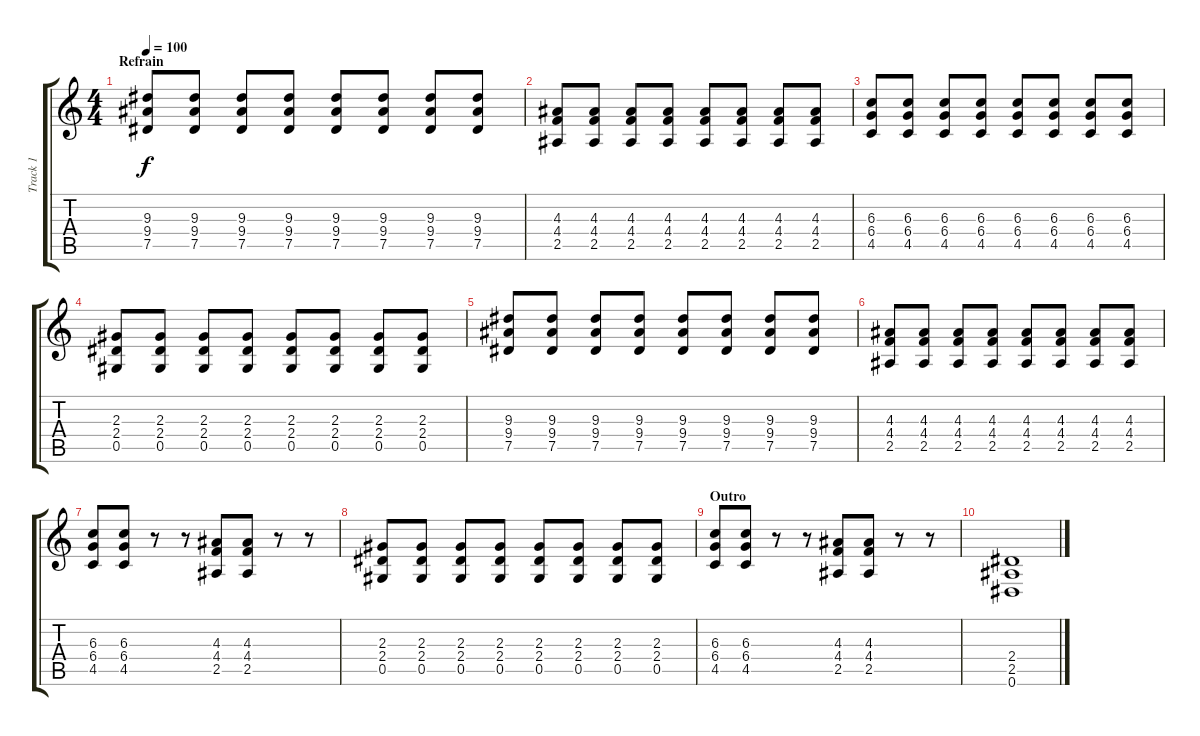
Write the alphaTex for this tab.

\track ("Track 1" "Track 1") {instrument acousticguitarsteel}
\staff {score tabs}
\tuning (Eb4 Bb3 Gb3 Db3 Ab2 Eb2) {hide}
\ts (4 4)
\section ("" "Refrain")
\tempo 100
\clef g2
\ks c
(9.3 9.4 7.5).8{dy f} (9.3 9.4 7.5).8 (9.3 9.4 7.5).8 (9.3 9.4 7.5).8 (9.3 9.4 7.5).8 (9.3 9.4 7.5).8 (9.3 9.4 7.5).8 (9.3 9.4 7.5).8 |
(4.3 4.4 2.5).8 (4.3 4.4 2.5).8 (4.3 4.4 2.5).8 (4.3 4.4 2.5).8 (4.3 4.4 2.5).8 (4.3 4.4 2.5).8 (4.3 4.4 2.5).8 (4.3 4.4 2.5).8 |
(6.3 6.4 4.5).8 (6.3 6.4 4.5).8 (6.3 6.4 4.5).8 (6.3 6.4 4.5).8 (6.3 6.4 4.5).8 (6.3 6.4 4.5).8 (6.3 6.4 4.5).8 (6.3 6.4 4.5).8 |
(2.3 2.4 0.5).8 (2.3 2.4 0.5).8 (2.3 2.4 0.5).8 (2.3 2.4 0.5).8 (2.3 2.4 0.5).8 (2.3 2.4 0.5).8 (2.3 2.4 0.5).8 (2.3 2.4 0.5).8 |
(9.3 9.4 7.5).8 (9.3 9.4 7.5).8 (9.3 9.4 7.5).8 (9.3 9.4 7.5).8 (9.3 9.4 7.5).8 (9.3 9.4 7.5).8 (9.3 9.4 7.5).8 (9.3 9.4 7.5).8 |
(4.3 4.4 2.5).8 (4.3 4.4 2.5).8 (4.3 4.4 2.5).8 (4.3 4.4 2.5).8 (4.3 4.4 2.5).8 (4.3 4.4 2.5).8 (4.3 4.4 2.5).8 (4.3 4.4 2.5).8 |
(6.3 6.4 4.5).8 (6.3 6.4 4.5).8 r.8 r.8 (4.3 4.4 2.5).8 (4.3 4.4 2.5).8 r.8 r.8 |
(2.3 2.4 0.5).8 (2.3 2.4 0.5).8 (2.3 2.4 0.5).8 (2.3 2.4 0.5).8 (2.3 2.4 0.5).8 (2.3 2.4 0.5).8 (2.3 2.4 0.5).8 (2.3 2.4 0.5).8 |
\section ("" "Outro")
(6.3 6.4 4.5).8 (6.3 6.4 4.5).8 r.8 r.8 (4.3 4.4 2.5).8 (4.3 4.4 2.5).8 r.8 r.8 |
(2.4 2.5 0.6).1
